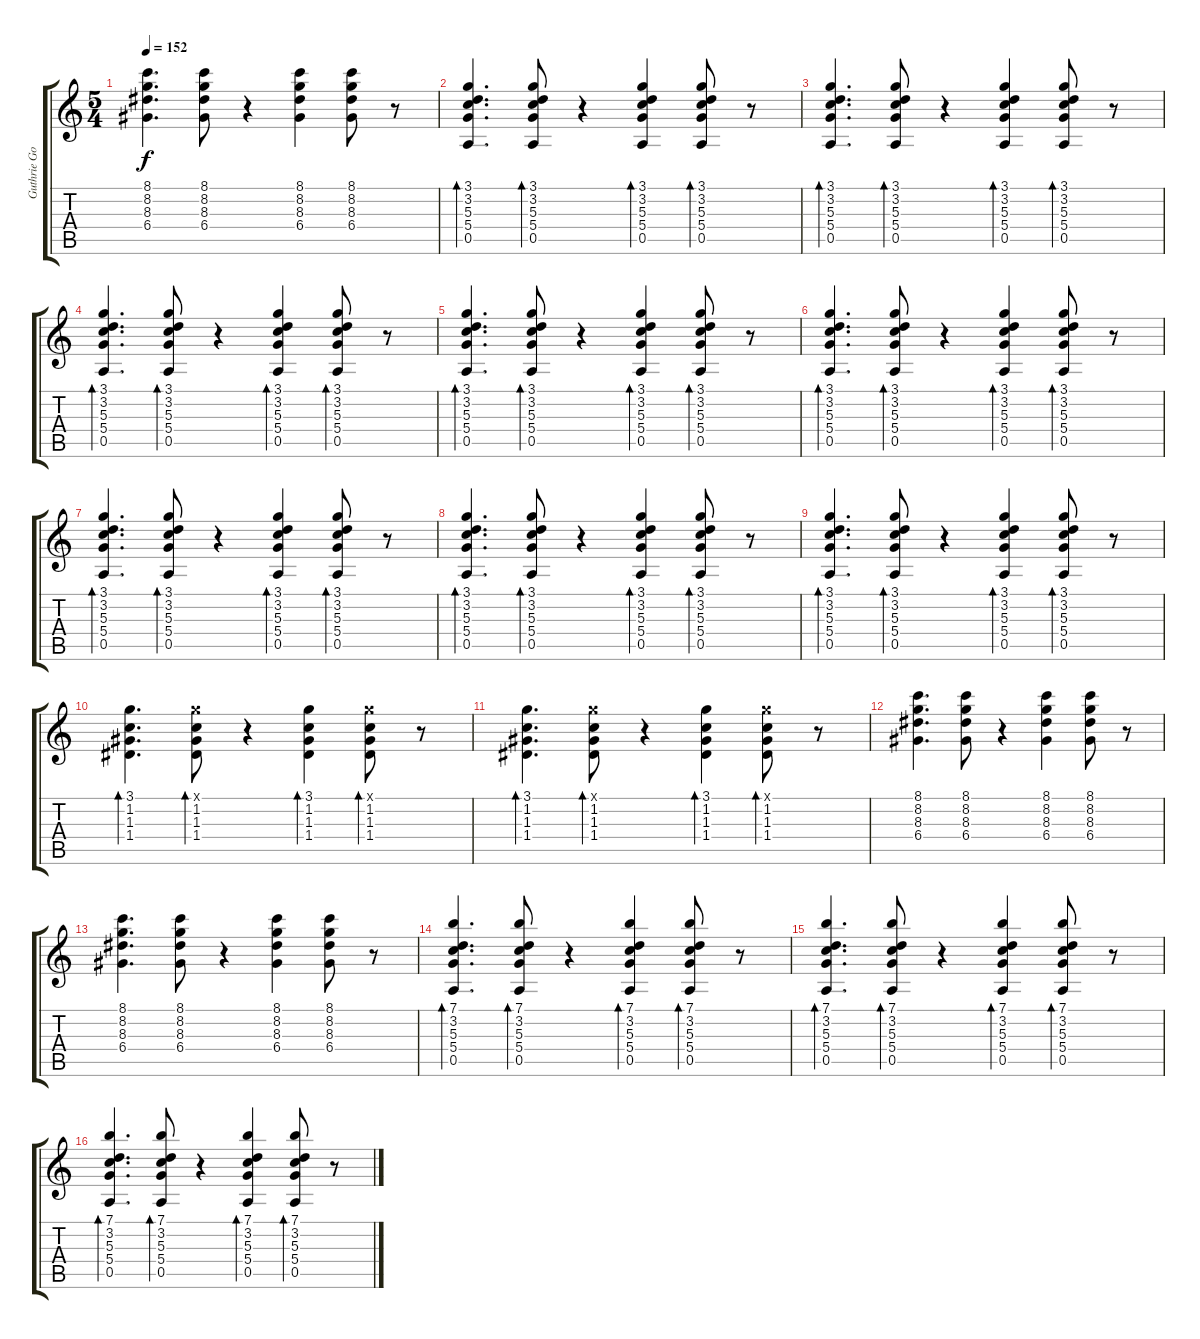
\track ("Guthrie Govan" "Guthrie Go") {instrument electricguitarclean}
\staff {score tabs}
\tuning (E4 B3 G3 D3 A2 E2) {hide}
\ts (5 4)
\tempo 152
\clef g2
\ks c
(8.1 8.2 8.3 6.4).4{d dy f} (8.1 8.2 8.3 6.4).8 r.4 (8.1 8.2 8.3 6.4).4 (8.1 8.2 8.3 6.4).8 r.8 |
(3.1 3.2 5.3 5.4 0.5).4{d bd 60} (3.1 3.2 5.3 5.4 0.5).8{bd 60} r.4 (3.1 3.2 5.3 5.4 0.5).4{bd 60} (3.1 3.2 5.3 5.4 0.5).8{bd 60} r.8 |
(3.1 3.2 5.3 5.4 0.5).4{d bd 60} (3.1 3.2 5.3 5.4 0.5).8{bd 60} r.4 (3.1 3.2 5.3 5.4 0.5).4{bd 60} (3.1 3.2 5.3 5.4 0.5).8{bd 60} r.8 |
(3.1 3.2 5.3 5.4 0.5).4{d bd 60} (3.1 3.2 5.3 5.4 0.5).8{bd 60} r.4 (3.1 3.2 5.3 5.4 0.5).4{bd 60} (3.1 3.2 5.3 5.4 0.5).8{bd 60} r.8 |
(3.1 3.2 5.3 5.4 0.5).4{d bd 60} (3.1 3.2 5.3 5.4 0.5).8{bd 60} r.4 (3.1 3.2 5.3 5.4 0.5).4{bd 60} (3.1 3.2 5.3 5.4 0.5).8{bd 60} r.8 |
(3.1 3.2 5.3 5.4 0.5).4{d bd 60} (3.1 3.2 5.3 5.4 0.5).8{bd 60} r.4 (3.1 3.2 5.3 5.4 0.5).4{bd 60} (3.1 3.2 5.3 5.4 0.5).8{bd 60} r.8 |
(3.1 3.2 5.3 5.4 0.5).4{d bd 60} (3.1 3.2 5.3 5.4 0.5).8{bd 60} r.4 (3.1 3.2 5.3 5.4 0.5).4{bd 60} (3.1 3.2 5.3 5.4 0.5).8{bd 60} r.8 |
(3.1 3.2 5.3 5.4 0.5).4{d bd 60} (3.1 3.2 5.3 5.4 0.5).8{bd 60} r.4 (3.1 3.2 5.3 5.4 0.5).4{bd 60} (3.1 3.2 5.3 5.4 0.5).8{bd 60} r.8 |
(3.1 3.2 5.3 5.4 0.5).4{d bd 60} (3.1 3.2 5.3 5.4 0.5).8{bd 60} r.4 (3.1 3.2 5.3 5.4 0.5).4{bd 60} (3.1 3.2 5.3 5.4 0.5).8{bd 60} r.8 |
(3.1 1.2 1.3 1.4).4{d bd 60} (3.1{x} 1.2 1.3 1.4).8{bd 60} r.4 (3.1 1.2 1.3 1.4).4{bd 60} (3.1{x} 1.2 1.3 1.4).8{bd 60} r.8 |
(3.1 1.2 1.3 1.4).4{d bd 60} (3.1{x} 1.2 1.3 1.4).8{bd 60} r.4 (3.1 1.2 1.3 1.4).4{bd 60} (3.1{x} 1.2 1.3 1.4).8{bd 60} r.8 |
(8.1 8.2 8.3 6.4).4{d} (8.1 8.2 8.3 6.4).8 r.4 (8.1 8.2 8.3 6.4).4 (8.1 8.2 8.3 6.4).8 r.8 |
(8.1 8.2 8.3 6.4).4{d} (8.1 8.2 8.3 6.4).8 r.4 (8.1 8.2 8.3 6.4).4 (8.1 8.2 8.3 6.4).8 r.8 |
(7.1 3.2 5.3 5.4 0.5).4{d bd 60} (7.1 3.2 5.3 5.4 0.5).8{bd 60} r.4 (7.1 3.2 5.3 5.4 0.5).4{bd 60} (7.1 3.2 5.3 5.4 0.5).8{bd 60} r.8 |
(7.1 3.2 5.3 5.4 0.5).4{d bd 60} (7.1 3.2 5.3 5.4 0.5).8{bd 60} r.4 (7.1 3.2 5.3 5.4 0.5).4{bd 60} (7.1 3.2 5.3 5.4 0.5).8{bd 60} r.8 |
(7.1 3.2 5.3 5.4 0.5).4{d bd 60} (7.1 3.2 5.3 5.4 0.5).8{bd 60} r.4 (7.1 3.2 5.3 5.4 0.5).4{bd 60} (7.1 3.2 5.3 5.4 0.5).8{bd 60} r.8
